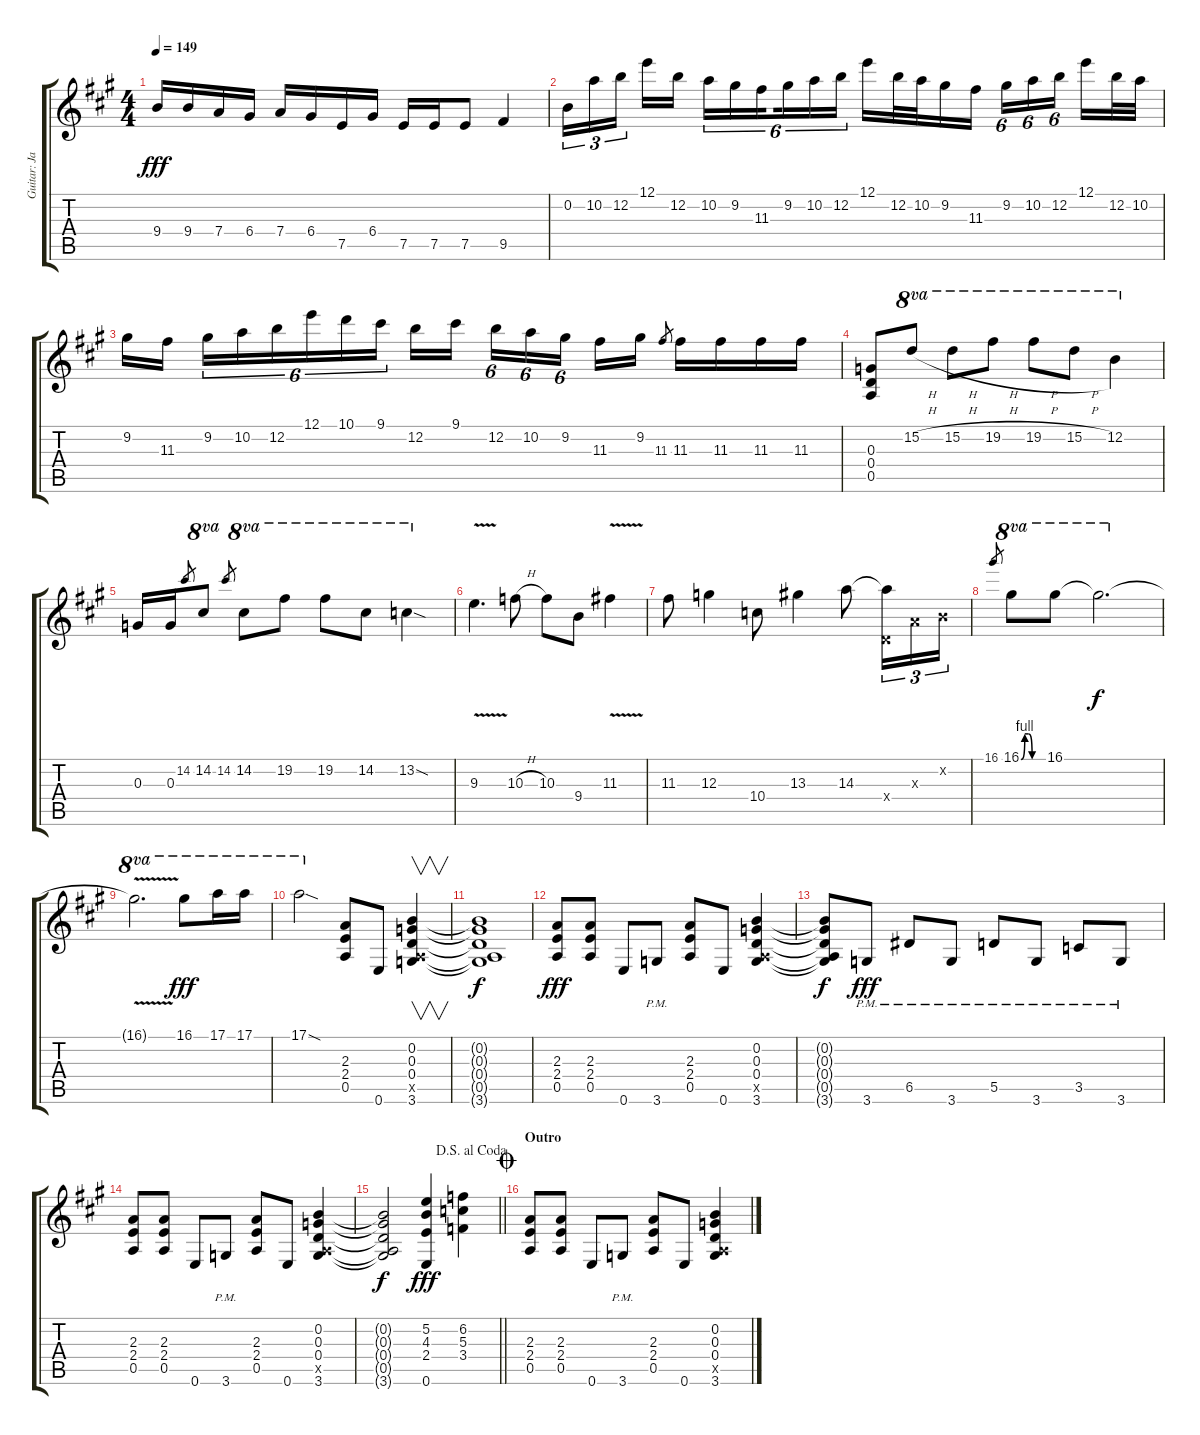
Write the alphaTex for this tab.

\track ("Guitar: Jake II" "Guitar: Ja") {instrument overdrivenguitar}
\staff {score tabs}
\tuning (E4 B3 G3 D3 A2 E2) {hide}
\ts (4 4)
\tempo 149
\clef g2
\ks a
9.4.16{dy fff} 9.4.16 7.4.16 6.4.16 7.4.16 6.4.16 7.5.16 6.4.16 7.5.16 7.5.16 7.5.8 9.5.4 |
0.2.16{tu (3 2)} 10.2.16{tu (3 2)} 12.2.16{tu (3 2) beam splitsecondary} 12.1.16 12.2.16 10.2.16{tu (6 4)} 9.2.16{tu (6 4)} 11.3.16{tu (6 4) beam splitsecondary} 9.2.16{tu (6 4)} 10.2.16{tu (6 4)} 12.2.16{tu (6 4)} 12.1.16 12.2.32 10.2.32 9.2.16 11.3.16 9.2.16{tu (6 4)} 10.2.16{tu (6 4)} 12.2.16{tu (6 4) beam splitsecondary} 12.1.16 12.2.32 10.2.32 |
9.2.16 11.3.16{beam splitsecondary} 9.2.16{tu (6 4)} 10.2.16{tu (6 4)} 12.2.16{tu (6 4)} 12.1.16{tu (6 4)} 10.1.16{tu (6 4)} 9.1.16{tu (6 4) beam splitsecondary} 12.2.16 9.1.16 12.2.16{tu (6 4)} 10.2.16{tu (6 4)} 9.2.16{tu (6 4) beam splitsecondary} 11.3.16 9.2.16 11.3.8{gr} 11.3.16 11.3.16 11.3.16 11.3.16 |
(0.3 0.4 0.5).8 15.2{h}.8{ot 8va} 15.2{h}.8{ot 8va} 19.2{h}.8{ot 8va} 19.2{h}.8{ot 8va} 15.2{h}.8{ot 8va} 12.2.4{ot 8va} |
0.3.16 0.3.16 14.2.8{gr} 14.2.8{ot 8va} 14.2.8{gr} 14.2.8{ot 8va} 19.2.8{ot 8va} 19.2.8{ot 8va} 14.2.8{ot 8va} 13.2{sod}.4{ot 8va} |
9.3{v}.4{d} 10.3{h}.8 10.3.8 9.4.8 11.3{v}.4 |
11.3.8 12.3.4 10.4.8 13.3.4 14.3.8 (14.3{t} 0.4{x}).16{tu (3 2)} 2.3{x}.16{tu (3 2)} 0.2{x}.16{tu (3 2)} |
16.1.8{gr} 16.1{be (custom 0 0 10 4 20 4 30 0 60 0)}.8{ot 8va} 16.1.8{ot 8va} 16.1{t}.2{d ot 8va dy f} |
16.1{v t}.2{d ot 8va} 16.1.8{ot 8va dy fff} 17.1.16{ot 8va} 17.1.16{ot 8va} |
17.1{sod}.2{ot 8va} (2.3 2.4 0.5).8 0.6.8 (0.2 0.3 0.4 0.5{x} 3.6).4{v} |
(0.2{t} 0.3{t} 0.4{t} 0.5{t} 3.6{t}).1{dy f} |
(2.3 2.4 0.5).8{dy fff instrument overdrivenguitar} (2.3 2.4 0.5).8 0.6.8 3.6{pm}.8 (2.3 2.4 0.5).8 0.6.8 (0.2 0.3 0.4 0.5{x} 3.6).4 |
(0.2{t} 0.3{t} 0.4{t} 0.5{t} 3.6{t}).8{dy f} 3.6{pm}.8{dy fff} 6.5{pm}.8 3.6{pm}.8 5.5{pm}.8 3.6{pm}.8 3.5{pm}.8 3.6{pm}.8 |
(2.3 2.4 0.5).8 (2.3 2.4 0.5).8 0.6.8 3.6{pm}.8 (2.3 2.4 0.5).8 0.6.8 (0.2 0.3 0.4 0.5{x} 3.6).4 |
\jump dalsegnoalcoda
\barLineRight lightlight
(0.2{t} 0.3{t} 0.4{t} 0.5{t} 3.6{t}).2{dy f} (5.2 4.3 2.4 0.6).4{dy fff} (6.2 5.3 3.4).4 |
\section ("" "Outro")
\jump coda
(2.3 2.4 0.5).8{instrument overdrivenguitar} (2.3 2.4 0.5).8 0.6.8 3.6{pm}.8 (2.3 2.4 0.5).8 0.6.8 (0.2 0.3 0.4 0.5{x} 3.6).4
